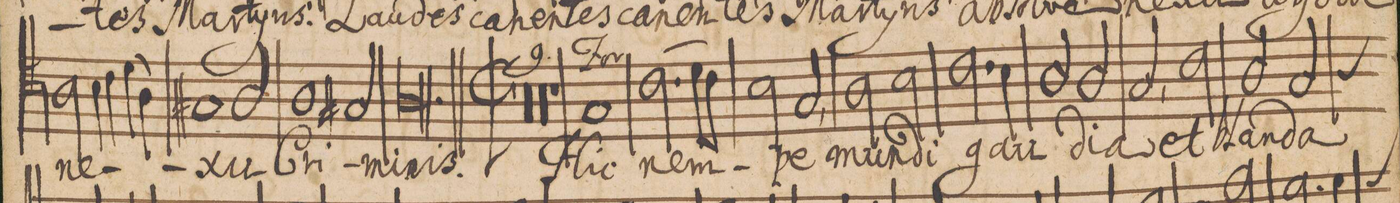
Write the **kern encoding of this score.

**kern	**text	**dynam
*I"Tenore	*	*
*clefC4	*	*
*k[]	*	*
*M3/2	*	*
2A\	ne-	.
4B\	.	.
4c\	.	.
(4d\	.	.
4A\)	.	.
=33	=33	=33
1G#X/	.	.
2A/	-xu	.
=34	=34	=34
1A\	Cri-	.
2G#X/	-mi-	.
=35	=35	=35
0.A\	-nis.	.
=36||	=36||	=36||
*M2/2	*	*
*met(C|)	*	*
*mmet(C|)	*	*
00r	.	.
=37	=37	=37
=38	=38	=38
=39	=39	=39
=40	=40	=40
00r	.	.
=41	=41	=41
=42	=42	=42
=43	=43	=43
=44	=44	=44
1r	.	.
=45	=45	=45
1G/	Hic	f
=46	=46	=46
(2.c\	nem-	.
8d\L	.	.
8c\J)	.	.
=47	=47	=47
2B\	.	.
2G/,<	-pe	.
=48	=48	=48
2A\	mun-	.
2B\	-di	.
=49	=49	=49
2.c\	gau-	.
4B\	.	.
=50	=50	=50
2A/	.	.
2A/	-di-	.
=51	=51	=51
2G/,<	-a	.
2c\	et	.
=52	=52	=52
2A/	blan-	.
2G/	-da	.
*custos:A	*	*
=53	=53	=53
*-	*-	*-
